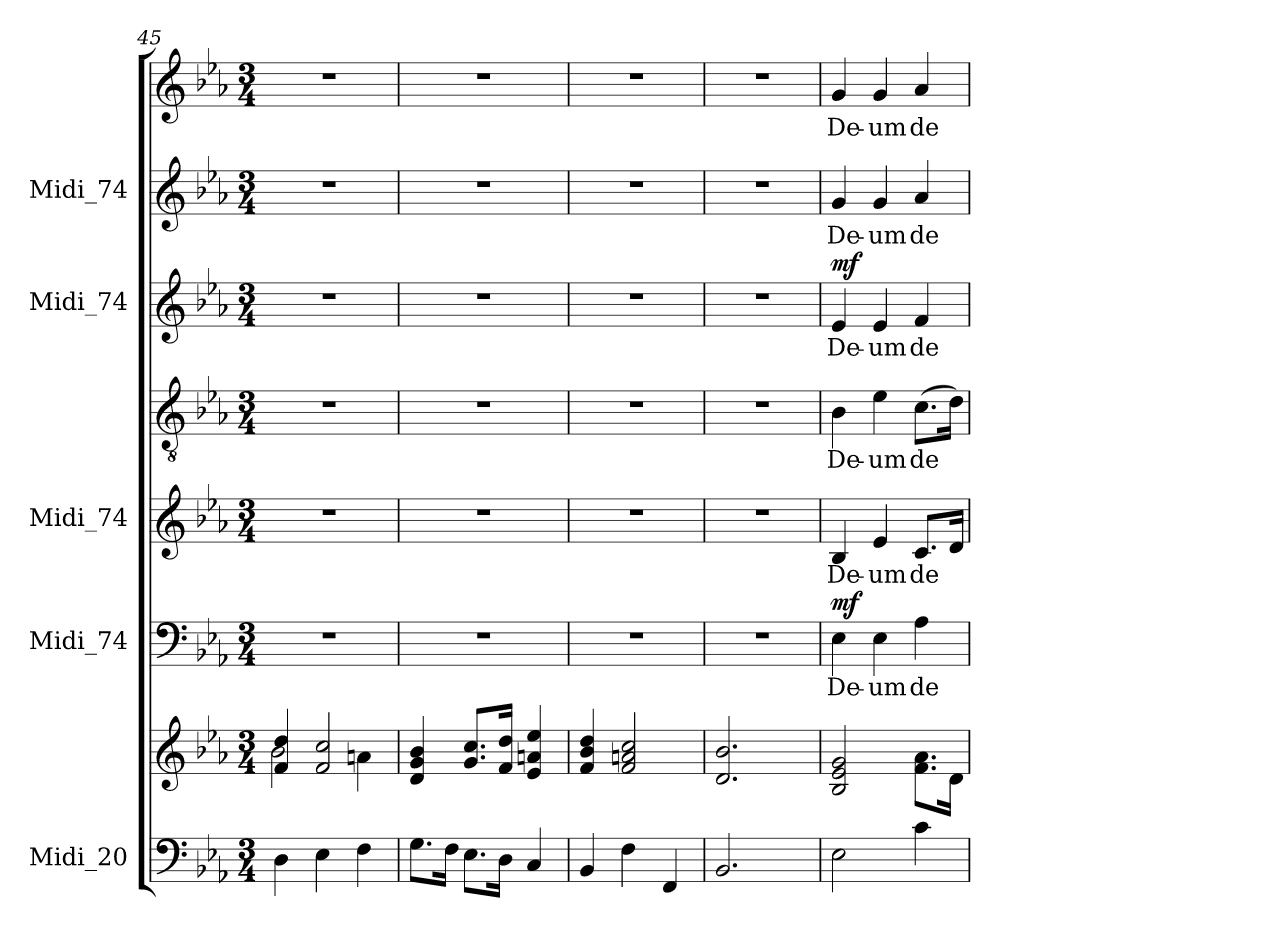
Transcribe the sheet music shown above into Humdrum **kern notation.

**kern	**kern	**kern	**text	**dynam	**kern	**text	**kern	**text	**dynam	**kern	**text	**dynam	**kern	**text	**kern	**text	**dynam
*part5	*part5	*part4	*part4	*part4	*part3	*part3	*part3	*part3	*part3	*part2	*part2	*part2	*part1	*part1	*part1	*part1	*part1
*staff8	*staff7	*staff6	*staff6	*staff6	*staff5	*staff5	*staff4	*staff4	*staff4/5	*staff3	*staff3	*staff3	*staff2	*staff2	*staff1	*staff1	*staff1/2
*I"Midi_20	*	*I"Midi_74	*	*	*I"Midi_74	*	*	*	*	*I"Midi_74	*	*	*I"Midi_74	*	*	*	*
*clefF4	*clefG2	*clefF4	*	*	*	*	*clefGv2	*	*	*clefG2	*	*	*	*	*clefG2	*	*
*k[b-e-a-]	*k[b-e-a-]	*k[b-e-a-]	*	*	*k[b-e-a-]	*	*k[b-e-a-]	*	*	*k[b-e-a-]	*	*	*k[b-e-a-]	*	*k[b-e-a-]	*	*
*E-:	*E-:	*E-:	*	*	*E-:	*	*E-:	*	*	*E-:	*	*	*E-:	*	*E-:	*	*
*M3/4	*M3/4	*M3/4	*	*	*M3/4	*	*M3/4	*	*	*M3/4	*	*	*M3/4	*	*M3/4	*	*
=45	=45	=45	=45	=45	=45	=45	=45	=45	=45	=45	=45	=45	=45	=45	=45	=45	=45
*	*^	*	*	*	*	*	*	*	*	*	*	*	*	*	*	*	*
!	!	!	!LO:N:vis=1	!	!	!LO:N:vis=1	!	!LO:N:vis=1	!	!	!LO:N:vis=1	!	!	!LO:N:vis=1	!	!LO:N:vis=1	!	!
4D	4f/ 4dd/	2b-\	2.r	.	.	2.r	.	2.r	.	.	2.r	.	.	2.r	.	2.r	.	.
4E-	2f/ 2cc/	.	.	.	.	.	.	.	.	.	.	.	.	.	.	.	.	.
4F	.	4an\	.	.	.	.	.	.	.	.	.	.	.	.	.	.	.	.
=46	=46	=46	=46	=46	=46	=46	=46	=46	=46	=46	=46	=46	=46	=46	=46	=46	=46	=46
!	!	!LO:N:vis=1	!LO:N:vis=1	!	!	!LO:N:vis=1	!	!LO:N:vis=1	!	!	!LO:N:vis=1	!	!	!LO:N:vis=1	!	!LO:N:vis=1	!	!
8.GL	4d/ 4g/ 4b-/	2.ryy	2.r	.	.	2.r	.	2.r	.	.	2.r	.	.	2.r	.	2.r	.	.
16FJ	.	.	.	.	.	.	.	.	.	.	.	.	.	.	.	.	.	.
8.E-L	8.g/ 8.cc/L	.	.	.	.	.	.	.	.	.	.	.	.	.	.	.	.	.
16DJ	16f/ 16dd/J	.	.	.	.	.	.	.	.	.	.	.	.	.	.	.	.	.
4C	4e-/ 4an/ 4ee-/	.	.	.	.	.	.	.	.	.	.	.	.	.	.	.	.	.
=47	=47	=47	=47	=47	=47	=47	=47	=47	=47	=47	=47	=47	=47	=47	=47	=47	=47	=47
!	!	!	!LO:N:vis=1	!	!	!LO:N:vis=1	!	!LO:N:vis=1	!	!	!LO:N:vis=1	!	!	!LO:N:vis=1	!	!LO:N:vis=1	!	!
4BB-	4f/ 4b-/ 4dd/	2.ryy	2.r	.	.	2.r	.	2.r	.	.	2.r	.	.	2.r	.	2.r	.	.
4F	2f/ 2an/ 2cc/	.	.	.	.	.	.	.	.	.	.	.	.	.	.	.	.	.
4FF	.	.	.	.	.	.	.	.	.	.	.	.	.	.	.	.	.	.
=48	=48	=48	=48	=48	=48	=48	=48	=48	=48	=48	=48	=48	=48	=48	=48	=48	=48	=48
!	!	!	!LO:N:vis=1	!	!	!LO:N:vis=1	!	!LO:N:vis=1	!	!	!LO:N:vis=1	!	!	!LO:N:vis=1	!	!LO:N:vis=1	!	!
2.BB-	2.d/ 2.b-/	2ryy	2.r	.	.	2.r	.	2.r	.	.	2.r	.	.	2.r	.	2.r	.	.
.	.	4ryy	.	.	.	.	.	.	.	.	.	.	.	.	.	.	.	.
=49	=49	=49	=49	=49	=49	=49	=49	=49	=49	=49	=49	=49	=49	=49	=49	=49	=49	=49
!	!	!	!	!LO:LY:b	!LO:DY:b	!	!LO:LY:b	!	!LO:LY:b	!LO:DY:b=2	!	!LO:LY:b	!	!	!LO:LY:b	!	!LO:LY:b	!
!	!	!	!	!	!	!	!	!	!	!LO:DY:n=1:b	!	!	!LO:DY:b	!	!	!	!	!LO:DY:b=2
!	!	!	!	!	!	!	!	!	!	!	!	!	!	!	!	!	!	!LO:DY:n=1:b
2E-	2B-/ 2e-/ 2g/	2ryy	4E-	De-	mf	4B-	De-	4B-	De-	mf mf	4e-	De-	mf	4g	De-	4g	De-	mf mf
!	!	!	!	!LO:LY:b	!	!	!LO:LY:b	!	!LO:LY:b	!	!	!LO:LY:b	!	!	!LO:LY:b	!	!LO:LY:b	!
.	.	.	4E-	-um	.	4e-	-um	4e-	-um	.	4e-	-um	.	4g	-um	4g	-um	.
!	!	!	!	!LO:LY:b	!	!	!LO:LY:b	!	!LO:LY:b	!	!	!LO:LY:b	!	!	!LO:LY:b	!	!LO:LY:b	!
4c	8.f\ 8.a-\L	4ryy	4A-	de	.	8.cL	de	(>8.cL	de	.	4f	de	.	4a-	de	4a-	de	.
.	16d\J	.	.	.	.	16dJ	.	16dJ)	.	.	.	.	.	.	.	.	.	.
*	*v	*v	*	*	*	*	*	*	*	*	*	*	*	*	*	*	*	*
=	=	=	=	=	=	=	=	=	=	=	=	=	=	=	=	=	=
*-	*-	*-	*-	*-	*-	*-	*-	*-	*-	*-	*-	*-	*-	*-	*-	*-	*-
